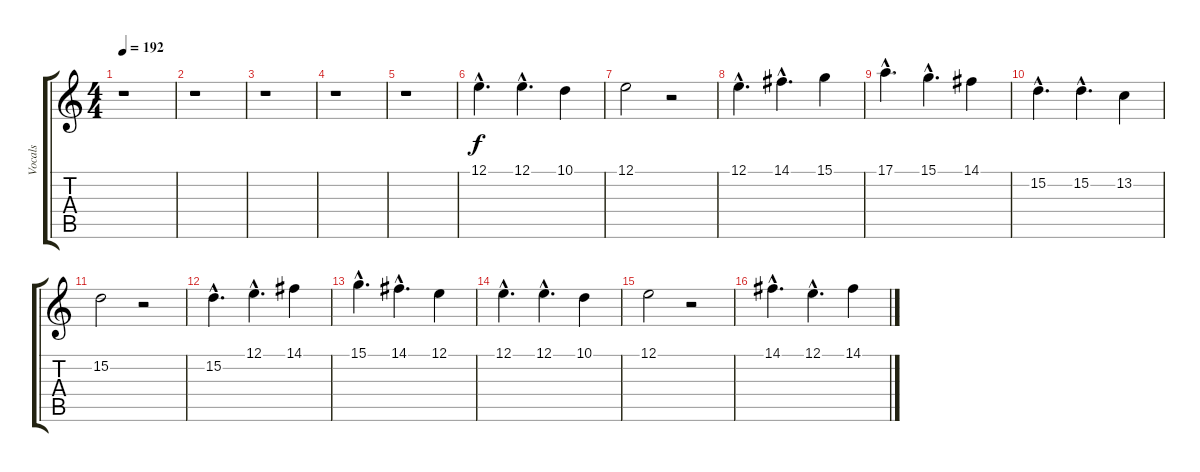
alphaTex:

\track ("Vocals" "Vocals") {instrument synthvoice}
\staff {score tabs}
\tuning (E4 B3 G3 D3 A2 E2) {hide}
\ts (4 4)
\tempo 192
\clef g2
\ks c
r.1{dy f} |
r.1 |
r.1 |
r.1 |
r.1 |
12.1{hac}.4{d} 12.1{hac}.4{d} 10.1.4 |
12.1.2 r.2 |
12.1{hac}.4{d} 14.1{hac}.4{d} 15.1.4 |
17.1{hac}.4{d} 15.1{hac}.4{d} 14.1.4 |
15.2{hac}.4{d} 15.2{hac}.4{d} 13.2.4 |
15.2.2 r.2 |
15.2{hac}.4{d} 12.1{hac}.4{d} 14.1.4 |
15.1{hac}.4{d} 14.1{hac}.4{d} 12.1.4 |
12.1{hac}.4{d} 12.1{hac}.4{d} 10.1.4 |
12.1.2 r.2 |
14.1{hac}.4{d} 12.1{hac}.4{d} 14.1.4
